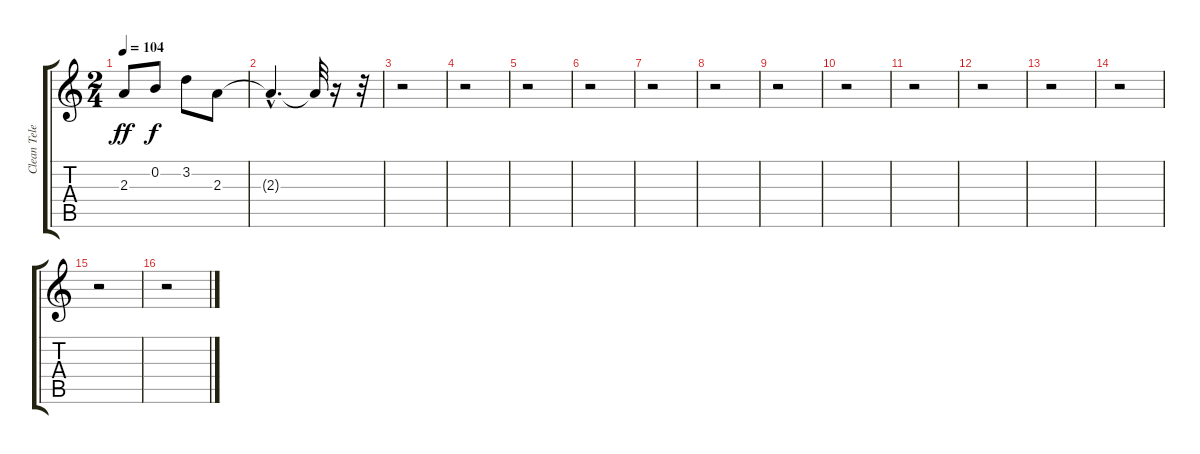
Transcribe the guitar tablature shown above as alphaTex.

\track ("Clean Telecaster" "Clean Tele") {instrument electricguitarclean}
\staff {score tabs}
\tuning (E4 B3 G3 D3 A2 E2) {hide}
\ts (2 4)
\tempo 104
\clef g2
\ks c
2.3.8{dy ff} 0.2.8{dy f} 3.2.8 2.3.8 |
2.3{hac t}.4{d} 2.3{t}.32 r.16 r.32 |
r.2 |
r.2 |
r.2 |
r.2 |
r.2 |
r.2 |
r.2 |
r.2 |
r.2 |
r.2 |
r.2 |
r.2 |
r.2 |
r.2
